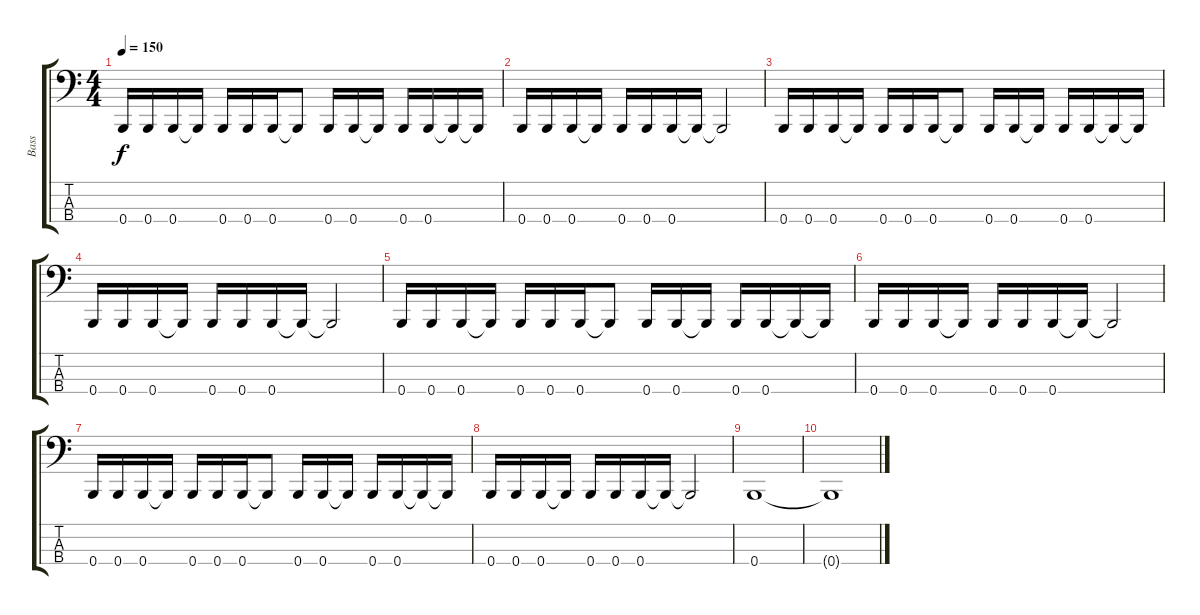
\track ("Bass" "Bass") {instrument electricbasspick}
\staff {score tabs}
\tuning (E2 B1 Gb1 B0) {hide}
\ts (4 4)
\tempo 150
\clef f4
\ks c
0.4.16{dy f} 0.4.16 0.4.16 0.4{t}.16 0.4.16 0.4.16 0.4.16 0.4{t}.8 0.4.16 0.4.16 0.4{t}.16 0.4.16 0.4.16 0.4{t}.16 0.4{t}.16 |
0.4.16 0.4.16 0.4.16 0.4{t}.16 0.4.16 0.4.16 0.4.16 0.4{t}.16 0.4{t}.2 |
0.4.16 0.4.16 0.4.16 0.4{t}.16 0.4.16 0.4.16 0.4.16 0.4{t}.8 0.4.16 0.4.16 0.4{t}.16 0.4.16 0.4.16 0.4{t}.16 0.4{t}.16 |
0.4.16 0.4.16 0.4.16 0.4{t}.16 0.4.16 0.4.16 0.4.16 0.4{t}.16 0.4{t}.2 |
0.4.16 0.4.16 0.4.16 0.4{t}.16 0.4.16 0.4.16 0.4.16 0.4{t}.8 0.4.16 0.4.16 0.4{t}.16 0.4.16 0.4.16 0.4{t}.16 0.4{t}.16 |
0.4.16 0.4.16 0.4.16 0.4{t}.16 0.4.16 0.4.16 0.4.16 0.4{t}.16 0.4{t}.2 |
0.4.16 0.4.16 0.4.16 0.4{t}.16 0.4.16 0.4.16 0.4.16 0.4{t}.8 0.4.16 0.4.16 0.4{t}.16 0.4.16 0.4.16 0.4{t}.16 0.4{t}.16 |
0.4.16 0.4.16 0.4.16 0.4{t}.16 0.4.16 0.4.16 0.4.16 0.4{t}.16 0.4{t}.2 |
0.4.1 |
0.4{t}.1
